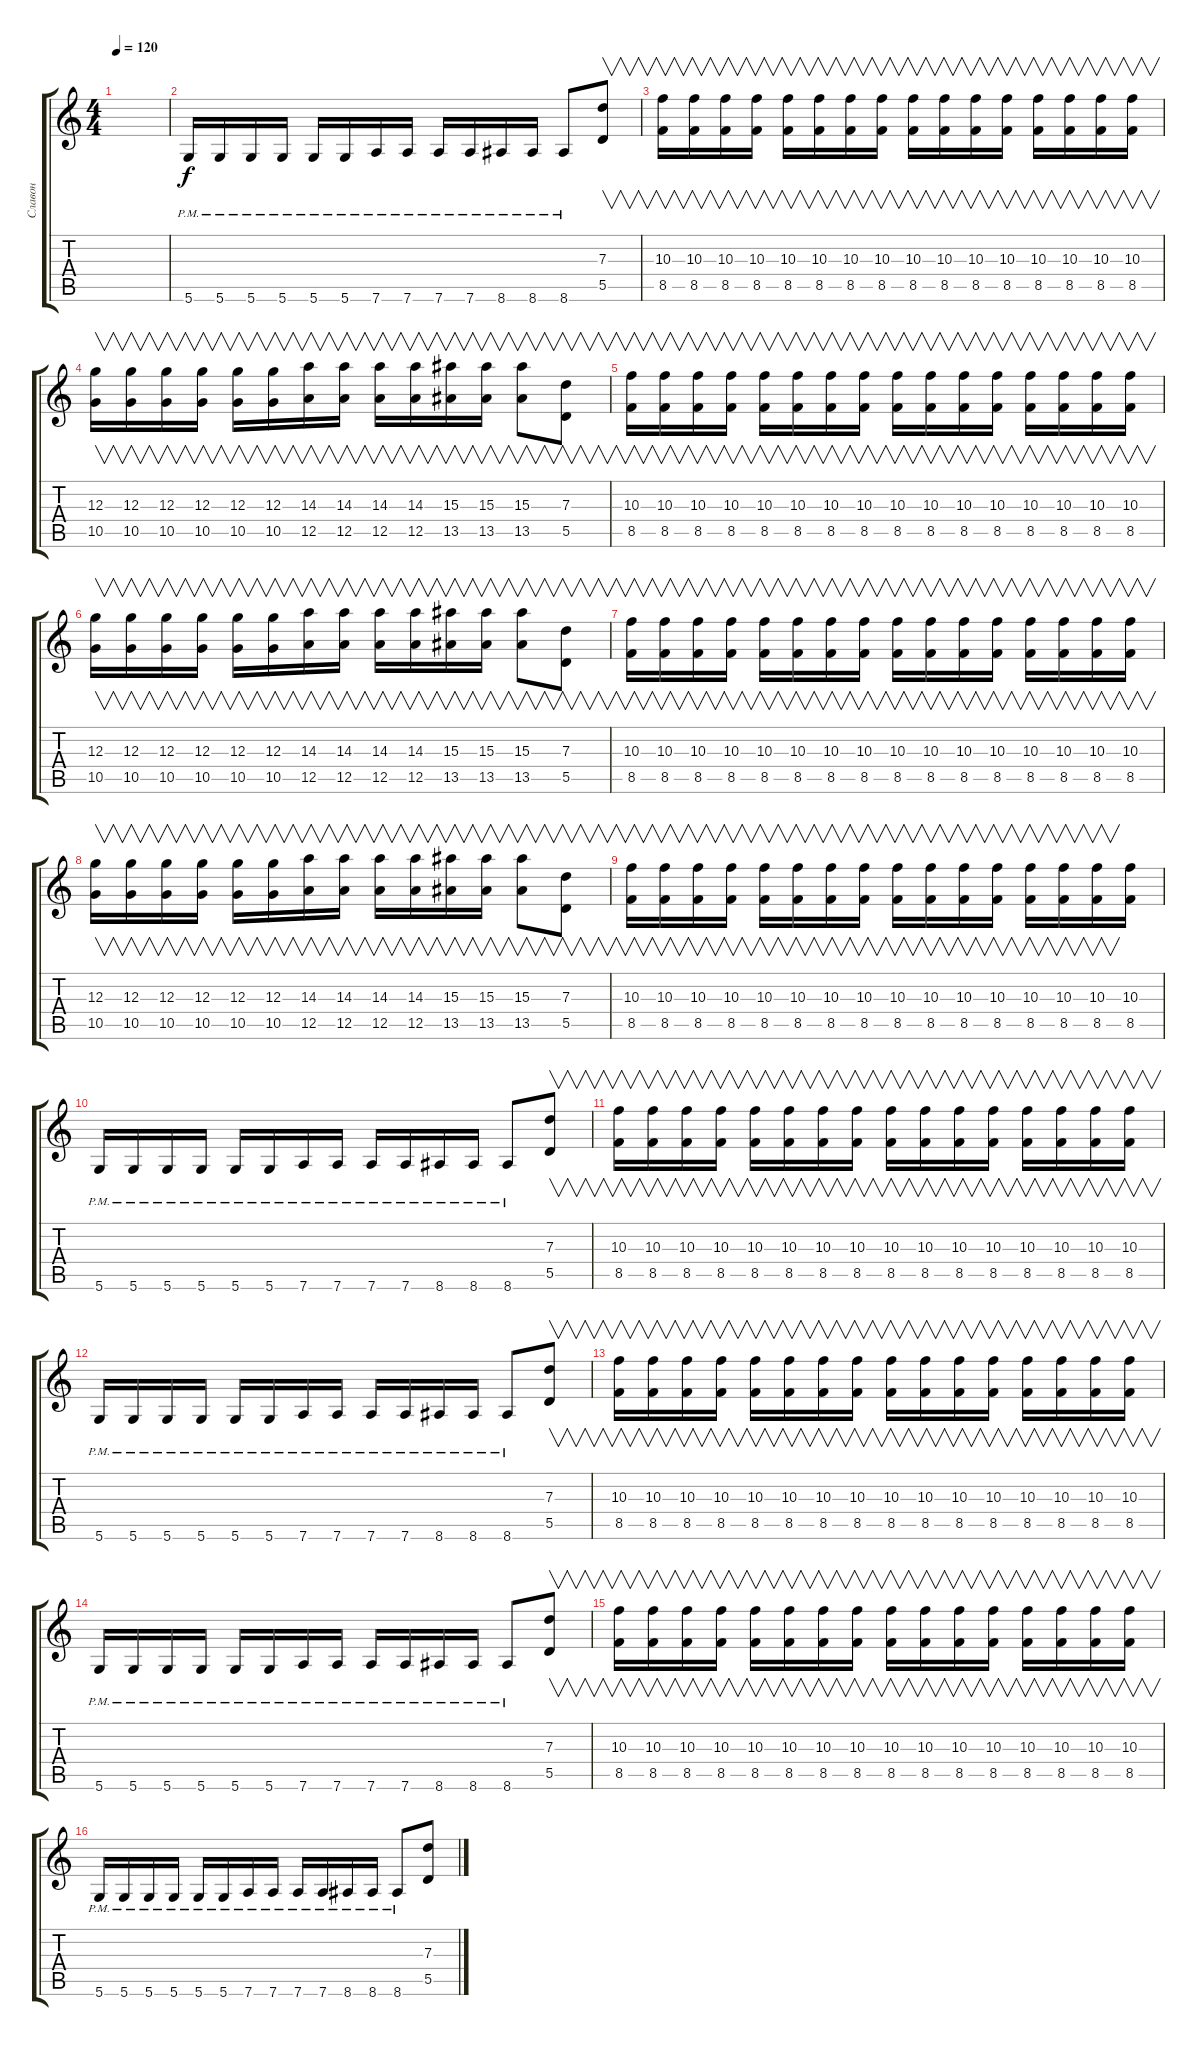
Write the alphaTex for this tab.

\track ("Славон" "Славон") {instrument distortionguitar}
\staff {score tabs}
\tuning (E4 B3 G3 D3 A2 D2) {hide}
\ts (4 4)
\tempo 120
\clef g2
\ks c
|
5.6{pm}.16 5.6{pm}.16 5.6{pm}.16 5.6{pm}.16 5.6{pm}.16 5.6{pm}.16 7.6{pm}.16 7.6{pm}.16 7.6{pm}.16 7.6{pm}.16 8.6{pm}.16 8.6{pm}.16 8.6{pm}.8 (7.3 5.5).8{v} |
(10.3 8.5).16{v} (10.3 8.5).16{v} (10.3 8.5).16{v} (10.3 8.5).16{v} (10.3 8.5).16{v} (10.3 8.5).16{v} (10.3 8.5).16{v} (10.3 8.5).16{v} (10.3 8.5).16{v} (10.3 8.5).16{v} (10.3 8.5).16{v} (10.3 8.5).16{v} (10.3 8.5).16{v} (10.3 8.5).16{v} (10.3 8.5).16{v} (10.3 8.5).16{v} |
(12.3 10.5).16{v} (12.3 10.5).16{v} (12.3 10.5).16{v} (12.3 10.5).16{v} (12.3 10.5).16{v} (12.3 10.5).16{v} (14.3 12.5).16{v} (14.3 12.5).16{v} (14.3 12.5).16{v} (14.3 12.5).16{v} (15.3 13.5).16{v} (15.3 13.5).16{v} (15.3 13.5).8{v} (7.3 5.5).8{v} |
(10.3 8.5).16{v} (10.3 8.5).16{v} (10.3 8.5).16{v} (10.3 8.5).16{v} (10.3 8.5).16{v} (10.3 8.5).16{v} (10.3 8.5).16{v} (10.3 8.5).16{v} (10.3 8.5).16{v} (10.3 8.5).16{v} (10.3 8.5).16{v} (10.3 8.5).16{v} (10.3 8.5).16{v} (10.3 8.5).16{v} (10.3 8.5).16{v} (10.3 8.5).16{v} |
(12.3 10.5).16{v} (12.3 10.5).16{v} (12.3 10.5).16{v} (12.3 10.5).16{v} (12.3 10.5).16{v} (12.3 10.5).16{v} (14.3 12.5).16{v} (14.3 12.5).16{v} (14.3 12.5).16{v} (14.3 12.5).16{v} (15.3 13.5).16{v} (15.3 13.5).16{v} (15.3 13.5).8{v} (7.3 5.5).8{v} |
(10.3 8.5).16{v} (10.3 8.5).16{v} (10.3 8.5).16{v} (10.3 8.5).16{v} (10.3 8.5).16{v} (10.3 8.5).16{v} (10.3 8.5).16{v} (10.3 8.5).16{v} (10.3 8.5).16{v} (10.3 8.5).16{v} (10.3 8.5).16{v} (10.3 8.5).16{v} (10.3 8.5).16{v} (10.3 8.5).16{v} (10.3 8.5).16{v} (10.3 8.5).16{v} |
(12.3 10.5).16{v} (12.3 10.5).16{v} (12.3 10.5).16{v} (12.3 10.5).16{v} (12.3 10.5).16{v} (12.3 10.5).16{v} (14.3 12.5).16{v} (14.3 12.5).16{v} (14.3 12.5).16{v} (14.3 12.5).16{v} (15.3 13.5).16{v} (15.3 13.5).16{v} (15.3 13.5).8{v} (7.3 5.5).8{v} |
(10.3 8.5).16{v} (10.3 8.5).16{v} (10.3 8.5).16{v} (10.3 8.5).16{v} (10.3 8.5).16{v} (10.3 8.5).16{v} (10.3 8.5).16{v} (10.3 8.5).16{v} (10.3 8.5).16{v} (10.3 8.5).16{v} (10.3 8.5).16{v} (10.3 8.5).16{v} (10.3 8.5).16{v} (10.3 8.5).16{v} (10.3 8.5).16{v} (10.3 8.5).16 |
5.6{pm}.16 5.6{pm}.16 5.6{pm}.16 5.6{pm}.16 5.6{pm}.16 5.6{pm}.16 7.6{pm}.16 7.6{pm}.16 7.6{pm}.16 7.6{pm}.16 8.6{pm}.16 8.6{pm}.16 8.6{pm}.8 (7.3 5.5).8{v} |
(10.3 8.5).16{v} (10.3 8.5).16{v} (10.3 8.5).16{v} (10.3 8.5).16{v} (10.3 8.5).16{v} (10.3 8.5).16{v} (10.3 8.5).16{v} (10.3 8.5).16{v} (10.3 8.5).16{v} (10.3 8.5).16{v} (10.3 8.5).16{v} (10.3 8.5).16{v} (10.3 8.5).16{v} (10.3 8.5).16{v} (10.3 8.5).16{v} (10.3 8.5).16{v} |
5.6{pm}.16 5.6{pm}.16 5.6{pm}.16 5.6{pm}.16 5.6{pm}.16 5.6{pm}.16 7.6{pm}.16 7.6{pm}.16 7.6{pm}.16 7.6{pm}.16 8.6{pm}.16 8.6{pm}.16 8.6{pm}.8 (7.3 5.5).8{v} |
(10.3 8.5).16{v} (10.3 8.5).16{v} (10.3 8.5).16{v} (10.3 8.5).16{v} (10.3 8.5).16{v} (10.3 8.5).16{v} (10.3 8.5).16{v} (10.3 8.5).16{v} (10.3 8.5).16{v} (10.3 8.5).16{v} (10.3 8.5).16{v} (10.3 8.5).16{v} (10.3 8.5).16{v} (10.3 8.5).16{v} (10.3 8.5).16{v} (10.3 8.5).16{v} |
5.6{pm}.16 5.6{pm}.16 5.6{pm}.16 5.6{pm}.16 5.6{pm}.16 5.6{pm}.16 7.6{pm}.16 7.6{pm}.16 7.6{pm}.16 7.6{pm}.16 8.6{pm}.16 8.6{pm}.16 8.6{pm}.8 (7.3 5.5).8{v} |
(10.3 8.5).16{v} (10.3 8.5).16{v} (10.3 8.5).16{v} (10.3 8.5).16{v} (10.3 8.5).16{v} (10.3 8.5).16{v} (10.3 8.5).16{v} (10.3 8.5).16{v} (10.3 8.5).16{v} (10.3 8.5).16{v} (10.3 8.5).16{v} (10.3 8.5).16{v} (10.3 8.5).16{v} (10.3 8.5).16{v} (10.3 8.5).16{v} (10.3 8.5).16{v} |
5.6{pm}.16 5.6{pm}.16 5.6{pm}.16 5.6{pm}.16 5.6{pm}.16 5.6{pm}.16 7.6{pm}.16 7.6{pm}.16 7.6{pm}.16 7.6{pm}.16 8.6{pm}.16 8.6{pm}.16 8.6{pm}.8 (7.3 5.5).8
